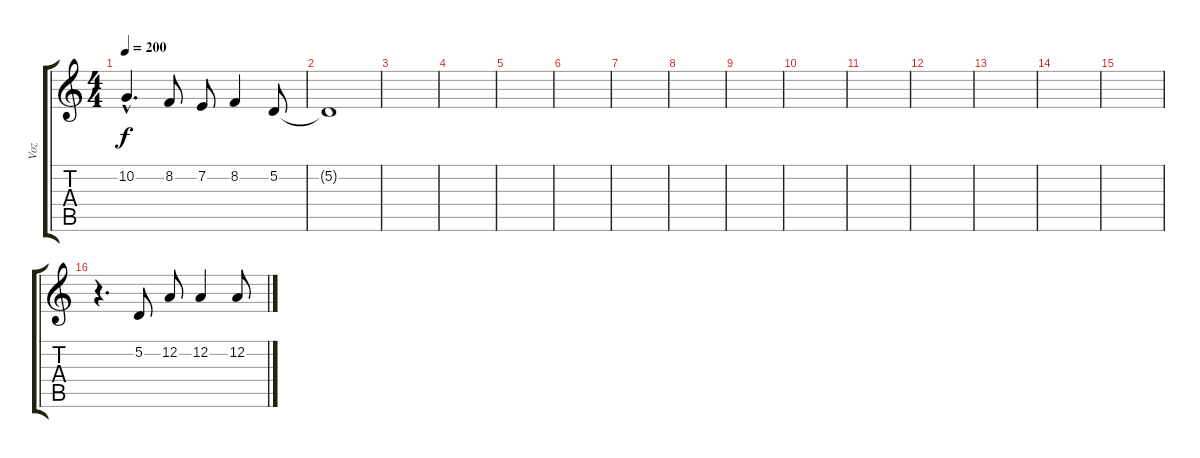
\track ("Voz" "Voz") {instrument viola}
\staff {score tabs}
\tuning (D4 A3 F3 C3 G2 D2) {hide}
\ts (4 4)
\tempo 200
\clef g2
\ks c
10.2{hac t}.4{d dy f} 8.2.8 7.2.8 8.2.4 5.2.8 |
5.2{t}.1 |
|
|
|
|
|
|
|
|
|
|
|
|
|
r.4{d} 5.2.8 12.2.8 12.2.4 12.2.8
